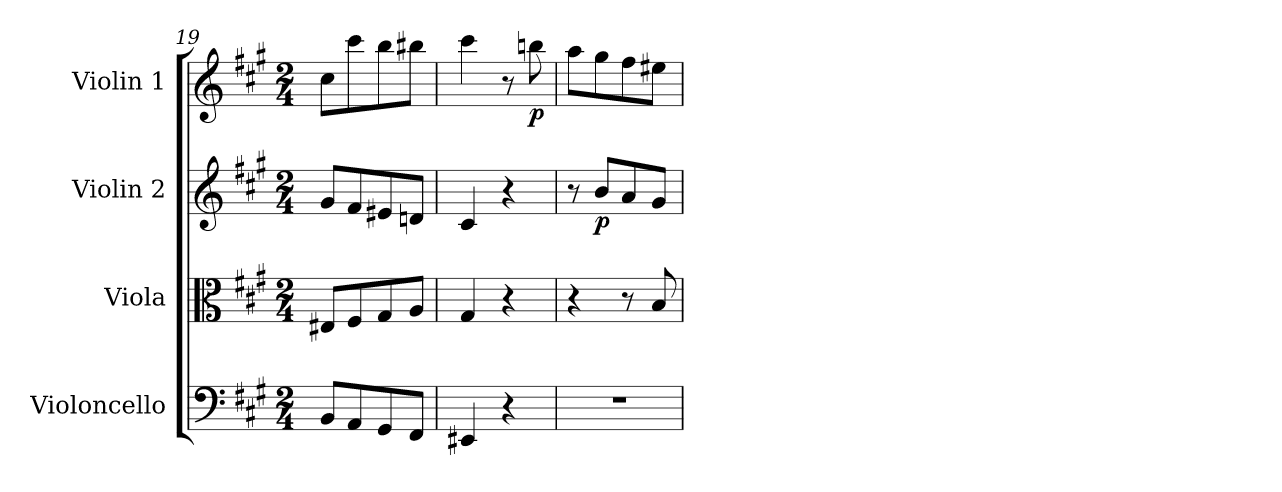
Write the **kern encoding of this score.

**kern	**kern	**kern	**dynam	**kern	**dynam
*part4	*part3	*part2	*part2	*part1	*part1
*staff4	*staff3	*staff2	*staff2	*staff1	*staff1
*I"Violoncello	*I"Viola	*I"Violin 2	*	*I"Violin 1	*
*I'Vc	*I'Vla	*I'Vln	*	*I'Vln	*
*clefF4	*clefC3	*clefG2	*	*clefG2	*
*k[f#c#g#]	*k[f#c#g#]	*k[f#c#g#]	*	*k[f#c#g#]	*
*M2/4	*M2/4	*M2/4	*	*M2/4	*
=19	=19	=19	=19	=19	=19
8BB/L	8E#X/L	8g#/L	.	8cc#\L	.
8AA/	8F#/	8f#/	.	8ccc#\	.
8GG#/	8G#/	8e#X/	.	8bb\	.
8FF#/J	8A/J	8dn/J	.	8bb#X\J	.
!!LO:LB:g=z
=20	=20	=20	=20	=20	=20
4EE#X/	4G#/	4c#/	.	4ccc#\	.
4r	4r	4r	.	8r	.
!	!	!	!	!	!LO:DY:b
.	.	.	.	8bbn\	p
=21	=21	=21	=21	=21	=21
2r	4r	8r	.	8aa\L	.
!	!	!	!LO:DY:b	!	!
.	.	8b/L	p	8gg#\	.
.	8r	8a/	.	8ff#\	.
.	8B/	8g#/J	.	8ee#X\J	.
=	=	=	=	=	=
*-	*-	*-	*-	*-	*-
